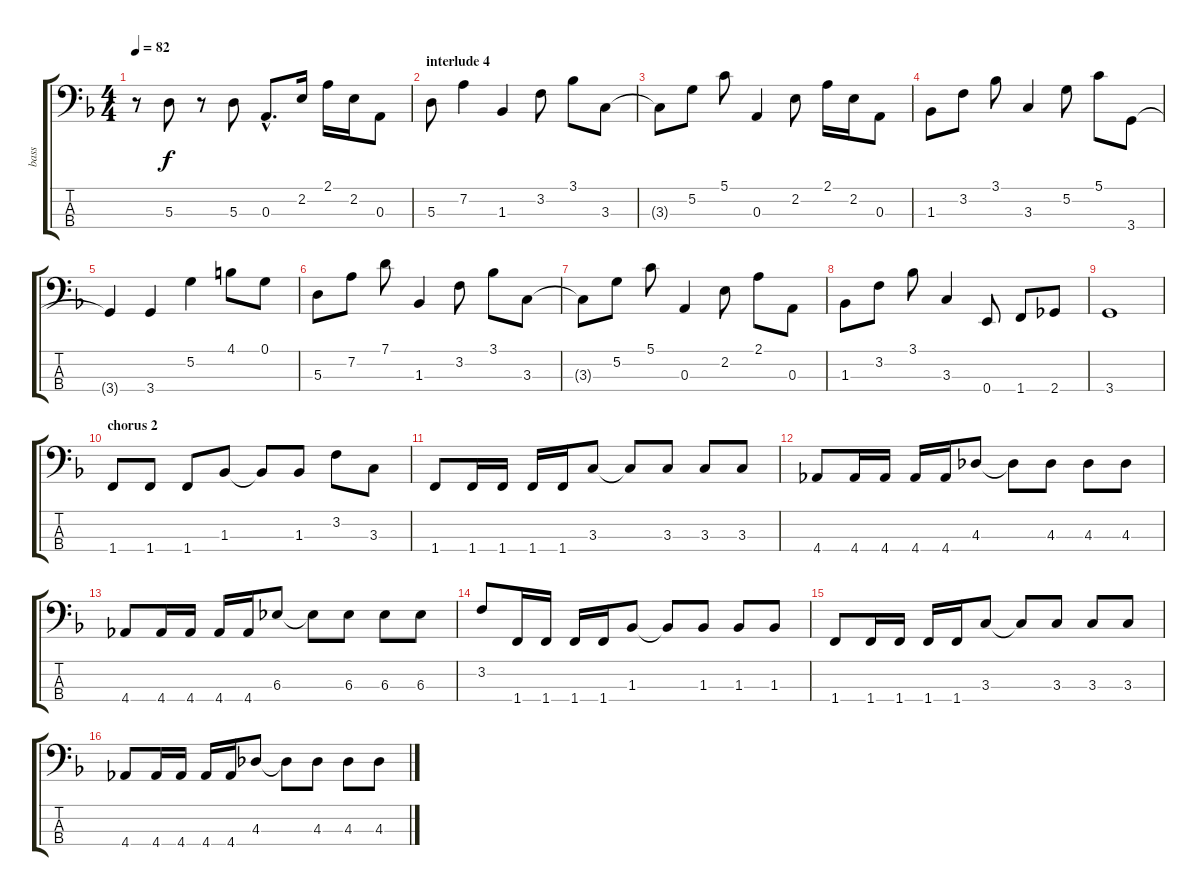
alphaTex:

\track ("bass" "bass") {instrument electricbassfinger}
\staff {score tabs}
\tuning (G2 D2 A1 E1) {hide}
\ts (4 4)
\tempo 82
\clef f4
\ks f
r.8{dy f} 5.3.8 r.8 5.3.8 0.3{hac}.8{d} 2.2.16 2.1.16 2.2.16 0.3.8 |
\section ("" "interlude 4")
5.3.8 7.2.4 1.3.4 3.2.8 3.1.8 3.3.8 |
3.3{t}.8 5.2.8 5.1.8 0.3.4 2.2.8 2.1.16 2.2.16 0.3.8 |
1.3.8 3.2.8 3.1.8 3.3.4 5.2.8 5.1.8 3.4.8 |
3.4{t}.4 3.4.4 5.2.4 4.1.8 0.1.8 |
5.3.8 7.2.8 7.1.8 1.3.4 3.2.8 3.1.8 3.3.8 |
3.3{t}.8 5.2.8 5.1.8 0.3.4 2.2.8 2.1.8 0.3.8 |
1.3.8 3.2.8 3.1.8 3.3.4 0.4.8 1.4.8 2.4.8 |
3.4.1 |
\section ("" "chorus 2")
1.4.8{volume 14} 1.4.8 1.4.8 1.3.8 1.3{t}.8 1.3.8 3.2.8 3.3.8 |
1.4.8 1.4.16 1.4.16 1.4.16 1.4.16 3.3.8 3.3{t}.8 3.3.8 3.3.8 3.3.8 |
4.4.8 4.4.16 4.4.16 4.4.16 4.4.16 4.3.8 4.3{t}.8 4.3.8 4.3.8 4.3.8 |
4.4.8 4.4.16 4.4.16 4.4.16 4.4.16 6.3.8 6.3{t}.8 6.3.8 6.3.8 6.3.8 |
3.2.8 1.4.16 1.4.16 1.4.16 1.4.16 1.3.8 1.3{t}.8 1.3.8 1.3.8 1.3.8 |
1.4.8 1.4.16 1.4.16 1.4.16 1.4.16 3.3.8 3.3{t}.8 3.3.8 3.3.8 3.3.8 |
4.4.8 4.4.16 4.4.16 4.4.16 4.4.16 4.3.8 4.3{t}.8 4.3.8 4.3.8 4.3.8
